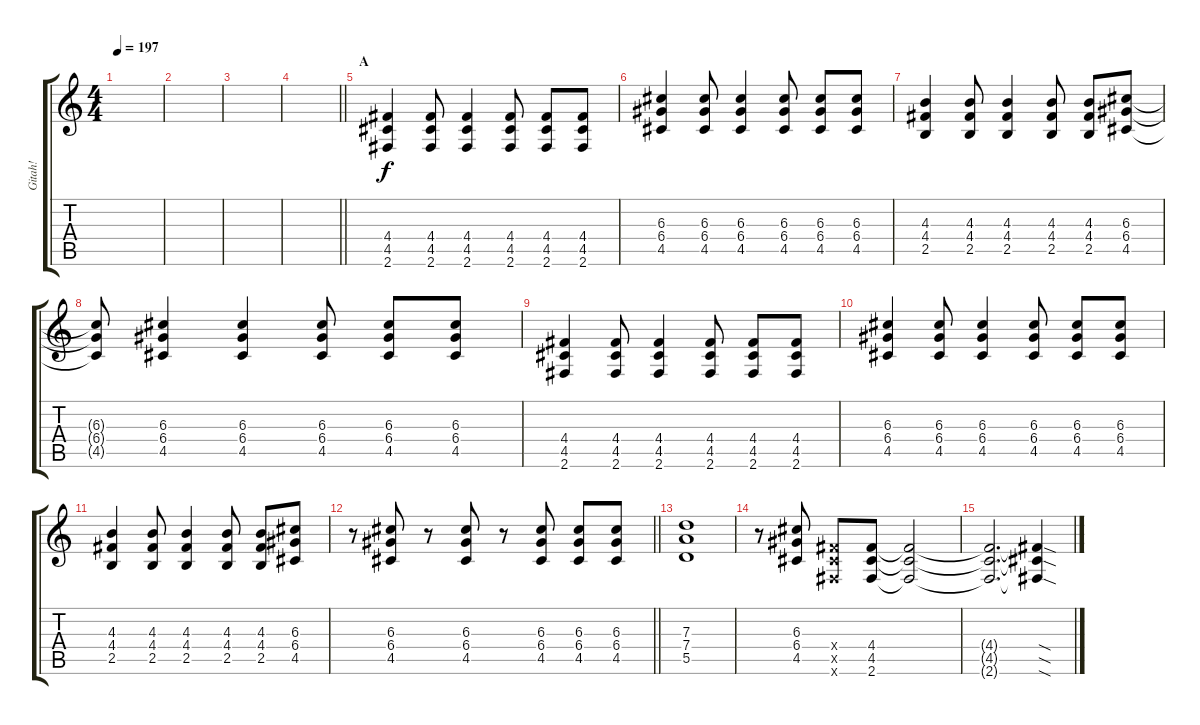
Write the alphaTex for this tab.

\track ("Gitah!" "Gitah!") {instrument distortionguitar}
\staff {score tabs}
\tuning (E4 B3 G3 D3 A2 E2) {hide}
\ts (4 4)
\tempo 197
\clef g2
\ks c
|
|
|
\barLineRight lightlight
|
\section ("" "A")
(4.4 4.5 2.6).4 (4.4 4.5 2.6).8 (4.4 4.5 2.6).4 (4.4 4.5 2.6).8 (4.4 4.5 2.6).8 (4.4 4.5 2.6).8 |
(6.3 6.4 4.5).4 (6.3 6.4 4.5).8 (6.3 6.4 4.5).4 (6.3 6.4 4.5).8 (6.3 6.4 4.5).8 (6.3 6.4 4.5).8 |
(4.3 4.4 2.5).4 (4.3 4.4 2.5).8 (4.3 4.4 2.5).4 (4.3 4.4 2.5).8 (4.3 4.4 2.5).8 (6.3 6.4 4.5).8 |
(6.3{t} 6.4{t} 4.5{t}).8 (6.3 6.4 4.5).4 (6.3 6.4 4.5).4 (6.3 6.4 4.5).8 (6.3 6.4 4.5).8 (6.3 6.4 4.5).8 |
(4.4 4.5 2.6).4 (4.4 4.5 2.6).8 (4.4 4.5 2.6).4 (4.4 4.5 2.6).8 (4.4 4.5 2.6).8 (4.4 4.5 2.6).8 |
(6.3 6.4 4.5).4 (6.3 6.4 4.5).8 (6.3 6.4 4.5).4 (6.3 6.4 4.5).8 (6.3 6.4 4.5).8 (6.3 6.4 4.5).8 |
(4.3 4.4 2.5).4 (4.3 4.4 2.5).8 (4.3 4.4 2.5).4 (4.3 4.4 2.5).8 (4.3 4.4 2.5).8 (6.3 6.4 4.5).8 |
\barLineRight lightlight
r.8 (6.3 6.4 4.5).8 r.8 (6.3 6.4 4.5).8 r.8 (6.3 6.4 4.5).8 (6.3 6.4 4.5).8 (6.3 6.4 4.5).8 |
(7.3 7.4 5.5).1 |
r.8 (6.3 6.4 4.5).8 (4.4{x} 4.5{x} 2.6{x}).8 (4.4 4.5 2.6).8 (4.4{t} 4.5{t} 2.6{t}).2 |
(4.4{t} 4.5{t} 2.6{t}).2{d} (4.4{sod t} 4.5{sod t} 2.6{sod t}).4
